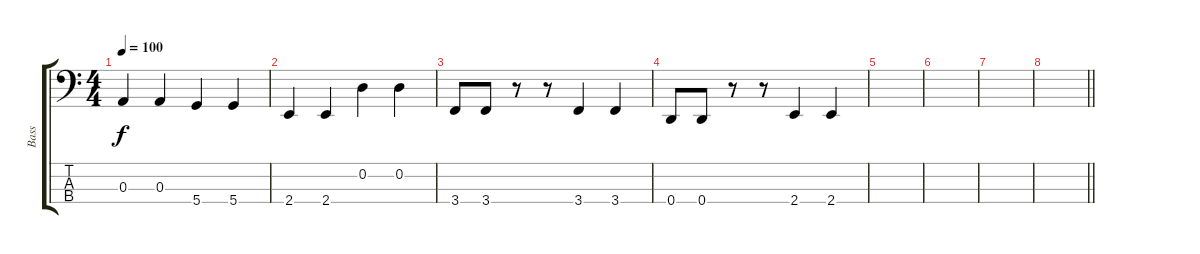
\track ("Bass" "Bass") {instrument electricbassfinger}
\staff {score tabs}
\tuning (G2 D2 A1 D1) {hide}
\ts (4 4)
\tempo 100
\clef f4
\ks c
0.3.4{dy f} 0.3.4 5.4.4 5.4.4 |
2.4.4 2.4.4 0.2.4 0.2.4 |
3.4.8 3.4.8 r.8 r.8 3.4.4 3.4.4 |
0.4.8 0.4.8 r.8 r.8 2.4.4 2.4.4 |
|
|
|
\barLineRight lightlight
